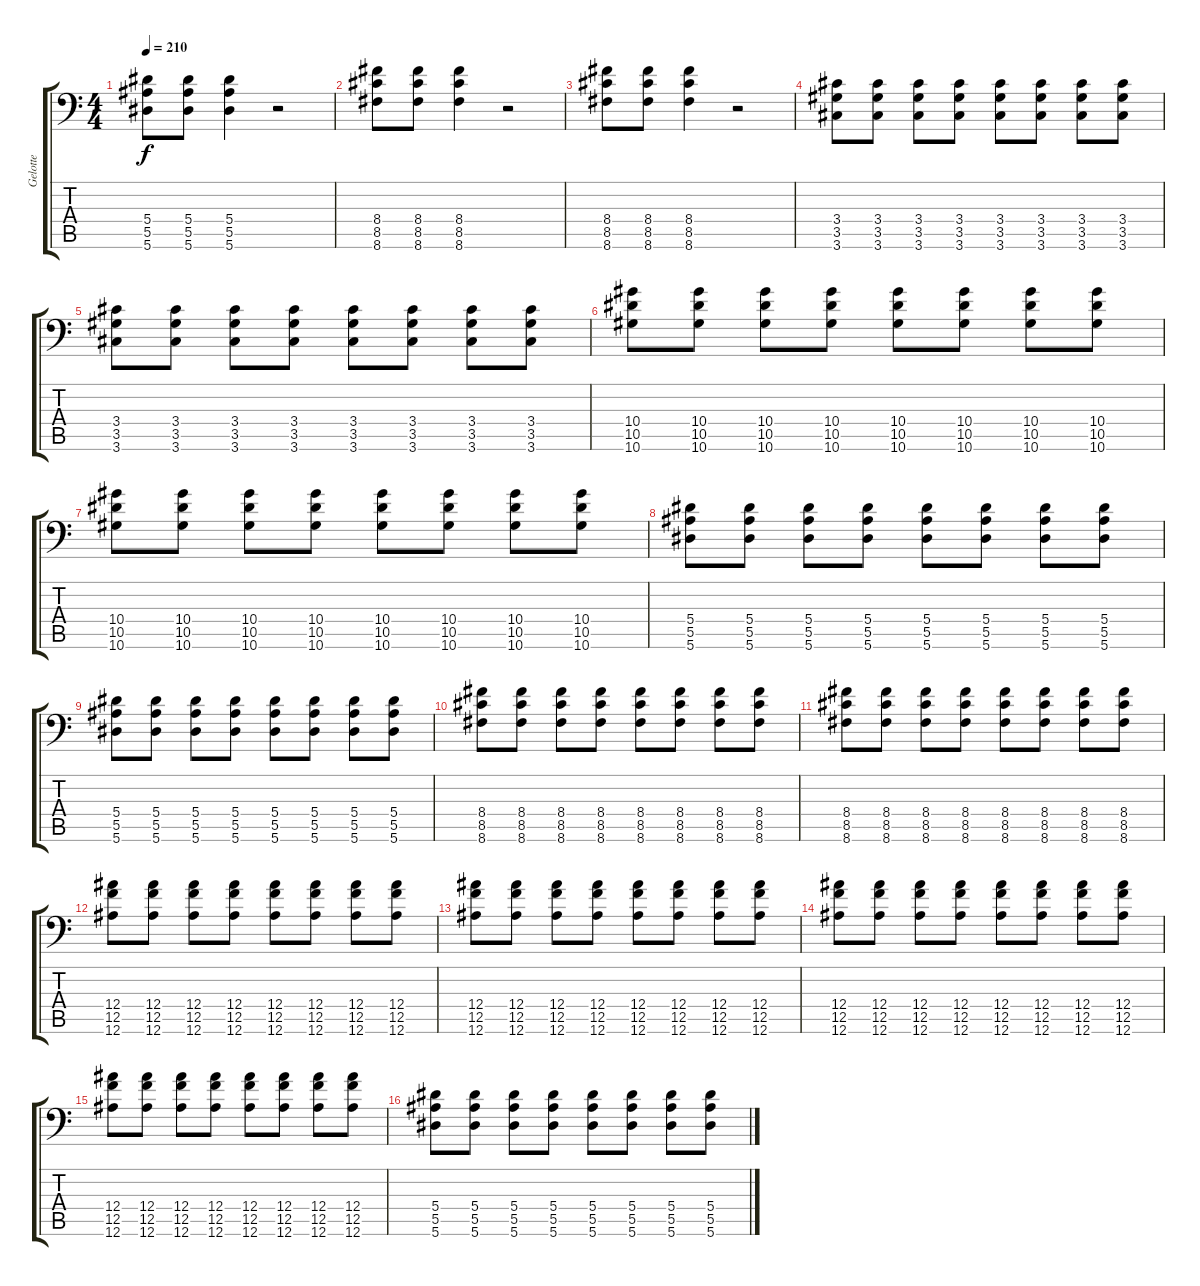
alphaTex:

\track ("Gelotte" "Gelotte") {instrument distortionguitar}
\staff {score tabs}
\tuning (C4 G4 Eb3 Bb2 F2 Bb1) {hide}
\ts (4 4)
\tempo 210
\clef f4
\ks c
(5.4 5.5 5.6).8{dy f} (5.4 5.5 5.6).8 (5.4 5.5 5.6).4 r.2 |
(8.4 8.5 8.6).8 (8.4 8.5 8.6).8 (8.4 8.5 8.6).4 r.2 |
(8.4 8.5 8.6).8 (8.4 8.5 8.6).8 (8.4 8.5 8.6).4 r.2 |
(3.4 3.5 3.6).8 (3.4 3.5 3.6).8 (3.4 3.5 3.6).8 (3.4 3.5 3.6).8 (3.4 3.5 3.6).8 (3.4 3.5 3.6).8 (3.4 3.5 3.6).8 (3.4 3.5 3.6).8 |
(3.4 3.5 3.6).8 (3.4 3.5 3.6).8 (3.4 3.5 3.6).8 (3.4 3.5 3.6).8 (3.4 3.5 3.6).8 (3.4 3.5 3.6).8 (3.4 3.5 3.6).8 (3.4 3.5 3.6).8 |
(10.4 10.5 10.6).8 (10.4 10.5 10.6).8 (10.4 10.5 10.6).8 (10.4 10.5 10.6).8 (10.4 10.5 10.6).8 (10.4 10.5 10.6).8 (10.4 10.5 10.6).8 (10.4 10.5 10.6).8 |
(10.4 10.5 10.6).8 (10.4 10.5 10.6).8 (10.4 10.5 10.6).8 (10.4 10.5 10.6).8 (10.4 10.5 10.6).8 (10.4 10.5 10.6).8 (10.4 10.5 10.6).8 (10.4 10.5 10.6).8 |
(5.4 5.5 5.6).8 (5.4 5.5 5.6).8 (5.4 5.5 5.6).8 (5.4 5.5 5.6).8 (5.4 5.5 5.6).8 (5.4 5.5 5.6).8 (5.4 5.5 5.6).8 (5.4 5.5 5.6).8 |
(5.4 5.5 5.6).8 (5.4 5.5 5.6).8 (5.4 5.5 5.6).8 (5.4 5.5 5.6).8 (5.4 5.5 5.6).8 (5.4 5.5 5.6).8 (5.4 5.5 5.6).8 (5.4 5.5 5.6).8 |
(8.4 8.5 8.6).8 (8.4 8.5 8.6).8 (8.4 8.5 8.6).8 (8.4 8.5 8.6).8 (8.4 8.5 8.6).8 (8.4 8.5 8.6).8 (8.4 8.5 8.6).8 (8.4 8.5 8.6).8 |
(8.4 8.5 8.6).8 (8.4 8.5 8.6).8 (8.4 8.5 8.6).8 (8.4 8.5 8.6).8 (8.4 8.5 8.6).8 (8.4 8.5 8.6).8 (8.4 8.5 8.6).8 (8.4 8.5 8.6).8 |
(12.4 12.5 12.6).8 (12.4 12.5 12.6).8 (12.4 12.5 12.6).8 (12.4 12.5 12.6).8 (12.4 12.5 12.6).8 (12.4 12.5 12.6).8 (12.4 12.5 12.6).8 (12.4 12.5 12.6).8 |
(12.4 12.5 12.6).8 (12.4 12.5 12.6).8 (12.4 12.5 12.6).8 (12.4 12.5 12.6).8 (12.4 12.5 12.6).8 (12.4 12.5 12.6).8 (12.4 12.5 12.6).8 (12.4 12.5 12.6).8 |
(12.4 12.5 12.6).8 (12.4 12.5 12.6).8 (12.4 12.5 12.6).8 (12.4 12.5 12.6).8 (12.4 12.5 12.6).8 (12.4 12.5 12.6).8 (12.4 12.5 12.6).8 (12.4 12.5 12.6).8 |
(12.4 12.5 12.6).8 (12.4 12.5 12.6).8 (12.4 12.5 12.6).8 (12.4 12.5 12.6).8 (12.4 12.5 12.6).8 (12.4 12.5 12.6).8 (12.4 12.5 12.6).8 (12.4 12.5 12.6).8 |
(5.4 5.5 5.6).8 (5.4 5.5 5.6).8 (5.4 5.5 5.6).8 (5.4 5.5 5.6).8 (5.4 5.5 5.6).8 (5.4 5.5 5.6).8 (5.4 5.5 5.6).8 (5.4 5.5 5.6).8
